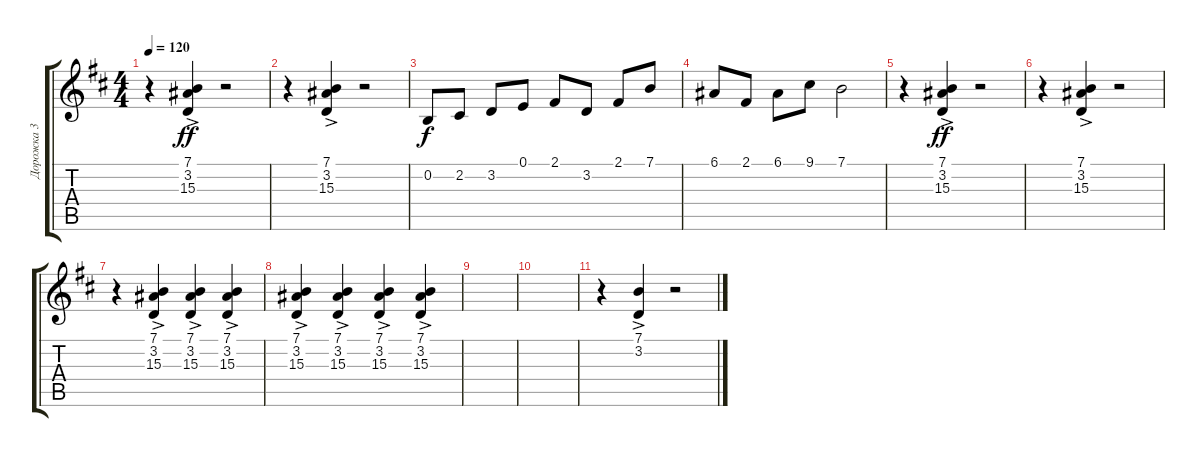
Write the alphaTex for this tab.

\track ("Дорожка 3" "Дорожка 3") {instrument acousticgrandpiano}
\staff {score tabs}
\tuning (E4 B3 G3 D3 A2 E2) {hide}
\ts (4 4)
\tempo 120
\clef g2
\ks d
r.4{dy f} (7.1{ac} 3.2{ac} 15.3{ac}).4{dy ff} r.2 |
r.4 (7.1{ac} 3.2{ac} 15.3{ac}).4 r.2 |
0.2.8{dy f} 2.2.8 3.2.8 0.1.8 2.1.8 3.2.8 2.1.8 7.1.8 |
6.1.8 2.1.8 6.1.8 9.1.8 7.1.2 |
r.4 (7.1{ac} 3.2{ac} 15.3{ac}).4{dy ff} r.2 |
r.4 (7.1{ac} 3.2{ac} 15.3{ac}).4 r.2 |
r.4 (7.1{ac} 3.2{ac} 15.3{ac}).4 (7.1{ac} 3.2{ac} 15.3{ac}).4 (7.1{ac} 3.2{ac} 15.3{ac}).4 |
(7.1{ac} 3.2{ac} 15.3{ac}).4 (7.1{ac} 3.2{ac} 15.3{ac}).4 (7.1{ac} 3.2{ac} 15.3{ac}).4 (7.1{ac} 3.2{ac} 15.3{ac}).4 |
|
|
r.4 (7.1{ac} 3.2{ac}).4 r.2
